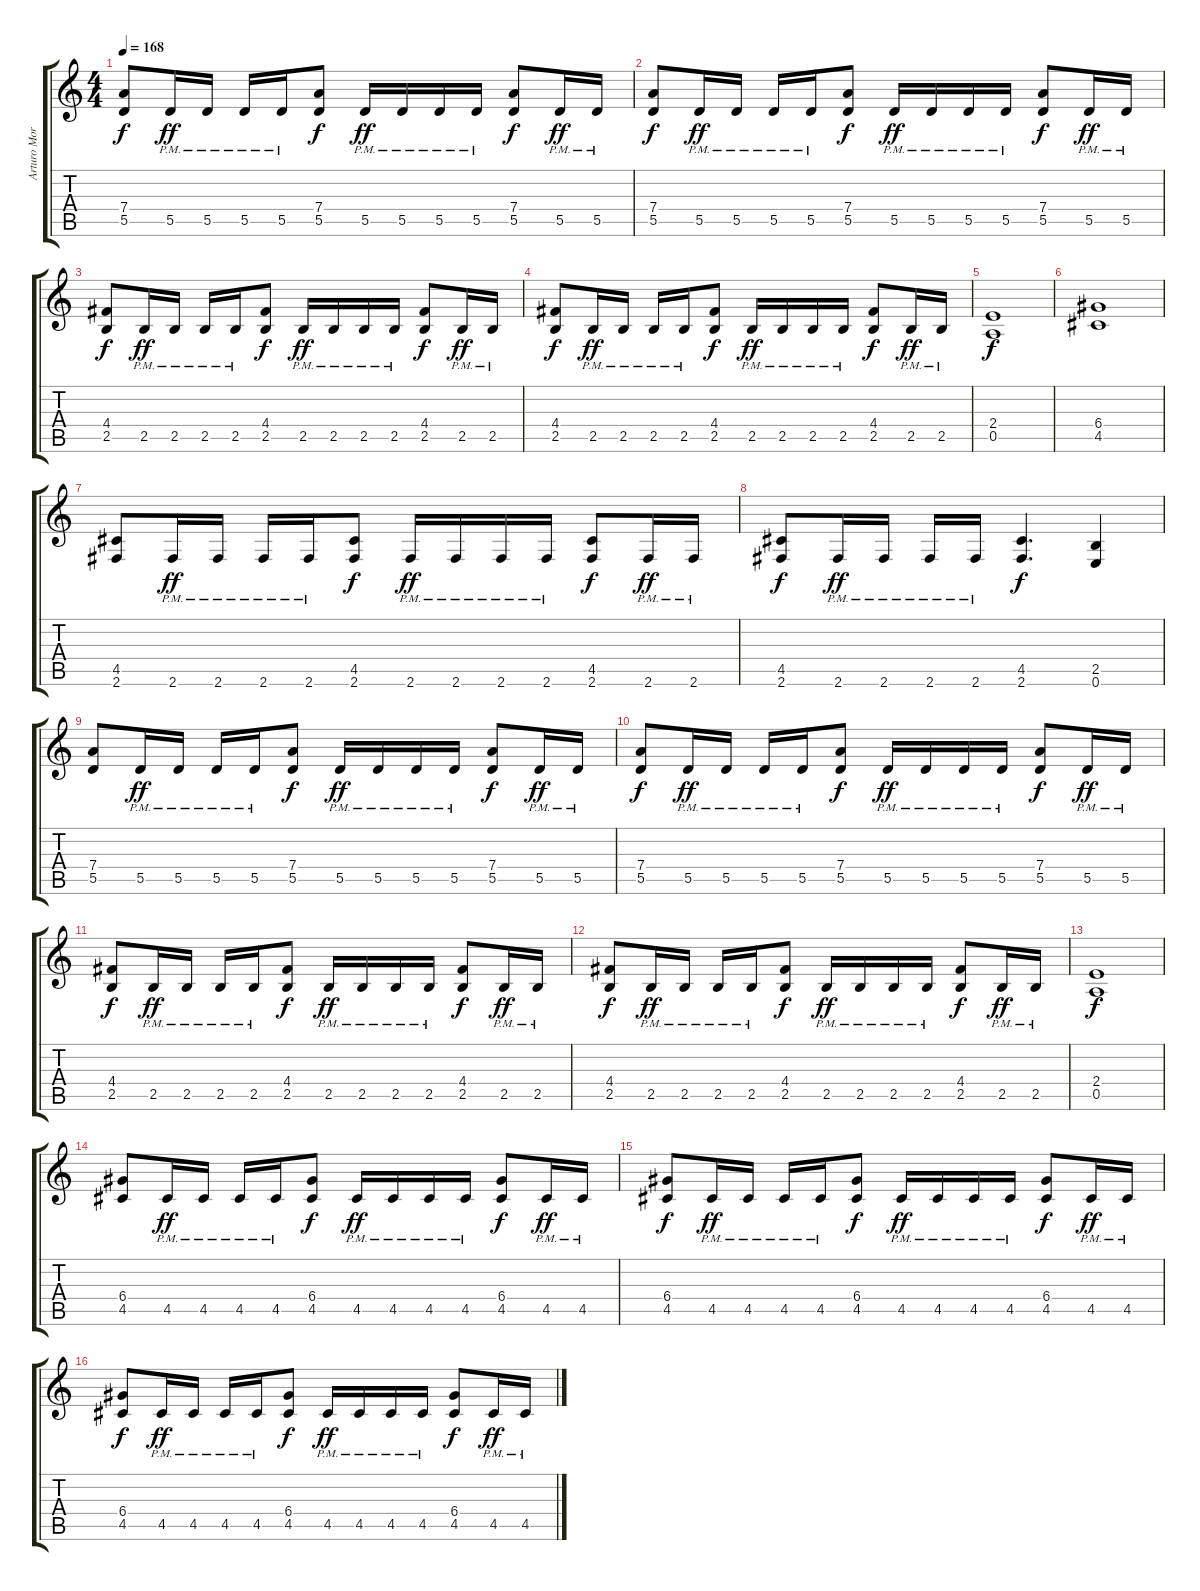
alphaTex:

\track ("Arturo Morras" "Arturo Mor") {instrument distortionguitar}
\staff {score tabs}
\tuning (E4 B3 G3 D3 A2 E2) {hide}
\ts (4 4)
\tempo 168
\clef g2
\ks c
(7.4 5.5).8{dy f} 5.5{pm}.16{dy ff} 5.5{pm}.16 5.5{pm}.16 5.5{pm}.16 (7.4 5.5).8{dy f} 5.5{pm}.16{dy ff} 5.5{pm}.16 5.5{pm}.16 5.5{pm}.16 (7.4 5.5).8{dy f} 5.5{pm}.16{dy ff} 5.5{pm}.16 |
(7.4 5.5).8{dy f} 5.5{pm}.16{dy ff} 5.5{pm}.16 5.5{pm}.16 5.5{pm}.16 (7.4 5.5).8{dy f} 5.5{pm}.16{dy ff} 5.5{pm}.16 5.5{pm}.16 5.5{pm}.16 (7.4 5.5).8{dy f} 5.5{pm}.16{dy ff} 5.5{pm}.16 |
(4.4 2.5).8{dy f} 2.5{pm}.16{dy ff} 2.5{pm}.16 2.5{pm}.16 2.5{pm}.16 (4.4 2.5).8{dy f} 2.5{pm}.16{dy ff} 2.5{pm}.16 2.5{pm}.16 2.5{pm}.16 (4.4 2.5).8{dy f} 2.5{pm}.16{dy ff} 2.5{pm}.16 |
(4.4 2.5).8{dy f} 2.5{pm}.16{dy ff} 2.5{pm}.16 2.5{pm}.16 2.5{pm}.16 (4.4 2.5).8{dy f} 2.5{pm}.16{dy ff} 2.5{pm}.16 2.5{pm}.16 2.5{pm}.16 (4.4 2.5).8{dy f} 2.5{pm}.16{dy ff} 2.5{pm}.16 |
(2.4 0.5).1{dy f} |
(6.4 4.5).1 |
(4.5 2.6).8 2.6{pm}.16{dy ff} 2.6{pm}.16 2.6{pm}.16 2.6{pm}.16 (4.5 2.6).8{dy f} 2.6{pm}.16{dy ff} 2.6{pm}.16 2.6{pm}.16 2.6{pm}.16 (4.5 2.6).8{dy f} 2.6{pm}.16{dy ff} 2.6{pm}.16 |
(4.5 2.6).8{dy f} 2.6{pm}.16{dy ff} 2.6{pm}.16 2.6{pm}.16 2.6{pm}.16 (4.5 2.6).4{d dy f} (2.5 0.6).4 |
(7.4 5.5).8 5.5{pm}.16{dy ff} 5.5{pm}.16 5.5{pm}.16 5.5{pm}.16 (7.4 5.5).8{dy f} 5.5{pm}.16{dy ff} 5.5{pm}.16 5.5{pm}.16 5.5{pm}.16 (7.4 5.5).8{dy f} 5.5{pm}.16{dy ff} 5.5{pm}.16 |
(7.4 5.5).8{dy f} 5.5{pm}.16{dy ff} 5.5{pm}.16 5.5{pm}.16 5.5{pm}.16 (7.4 5.5).8{dy f} 5.5{pm}.16{dy ff} 5.5{pm}.16 5.5{pm}.16 5.5{pm}.16 (7.4 5.5).8{dy f} 5.5{pm}.16{dy ff} 5.5{pm}.16 |
(4.4 2.5).8{dy f} 2.5{pm}.16{dy ff} 2.5{pm}.16 2.5{pm}.16 2.5{pm}.16 (4.4 2.5).8{dy f} 2.5{pm}.16{dy ff} 2.5{pm}.16 2.5{pm}.16 2.5{pm}.16 (4.4 2.5).8{dy f} 2.5{pm}.16{dy ff} 2.5{pm}.16 |
(4.4 2.5).8{dy f} 2.5{pm}.16{dy ff} 2.5{pm}.16 2.5{pm}.16 2.5{pm}.16 (4.4 2.5).8{dy f} 2.5{pm}.16{dy ff} 2.5{pm}.16 2.5{pm}.16 2.5{pm}.16 (4.4 2.5).8{dy f} 2.5{pm}.16{dy ff} 2.5{pm}.16 |
(2.4 0.5).1{dy f} |
(6.4 4.5).8 4.5{pm}.16{dy ff} 4.5{pm}.16 4.5{pm}.16 4.5{pm}.16 (6.4 4.5).8{dy f} 4.5{pm}.16{dy ff} 4.5{pm}.16 4.5{pm}.16 4.5{pm}.16 (6.4 4.5).8{dy f} 4.5{pm}.16{dy ff} 4.5{pm}.16 |
(6.4 4.5).8{dy f} 4.5{pm}.16{dy ff} 4.5{pm}.16 4.5{pm}.16 4.5{pm}.16 (6.4 4.5).8{dy f} 4.5{pm}.16{dy ff} 4.5{pm}.16 4.5{pm}.16 4.5{pm}.16 (6.4 4.5).8{dy f} 4.5{pm}.16{dy ff} 4.5{pm}.16 |
(6.4 4.5).8{dy f} 4.5{pm}.16{dy ff} 4.5{pm}.16 4.5{pm}.16 4.5{pm}.16 (6.4 4.5).8{dy f} 4.5{pm}.16{dy ff} 4.5{pm}.16 4.5{pm}.16 4.5{pm}.16 (6.4 4.5).8{dy f} 4.5{pm}.16{dy ff} 4.5{pm}.16
